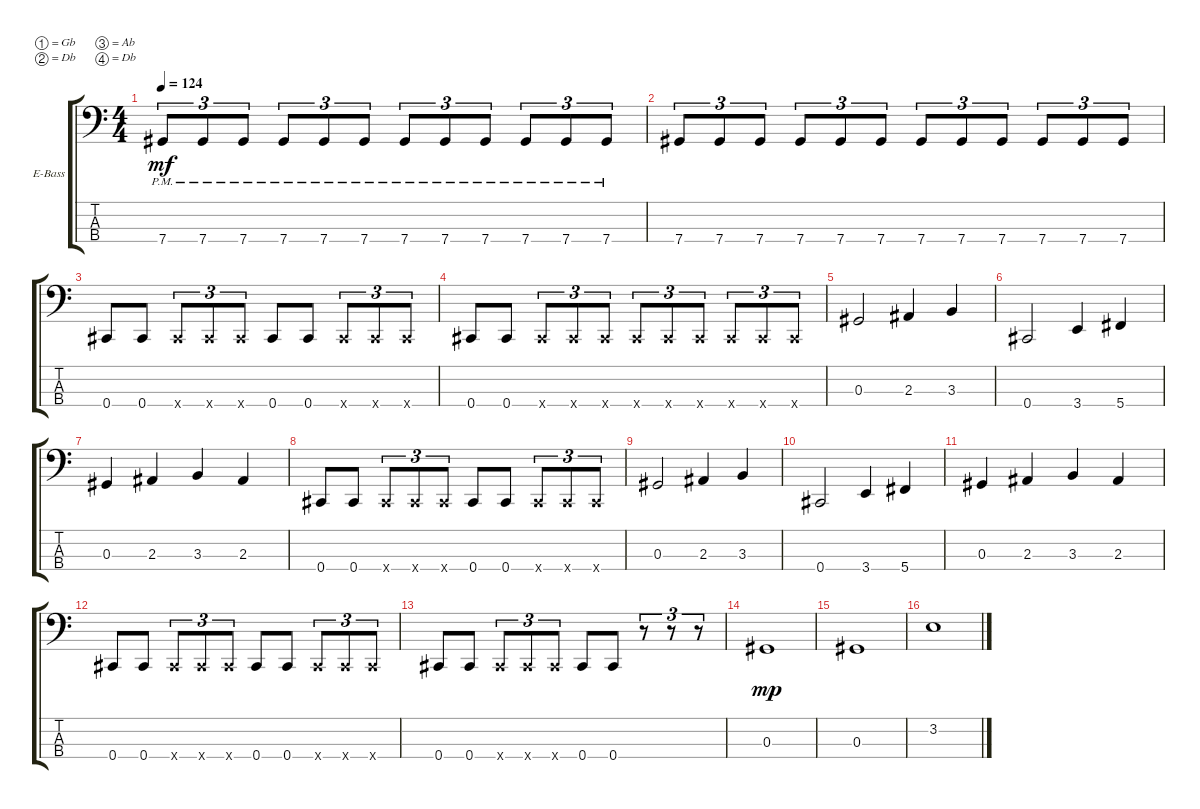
\defaultSystemsLayout 4
\bracketExtendMode groupsimilarinstruments
\firstSystemTrackNameOrientation horizontal
\otherSystemsTrackNameOrientation horizontal
\track ("Electric Bass" "E-Bass") {instrument electricbassfinger}
\staff {score tabs}
\tuning (Gb2 Db2 Ab1 Db1)
\ts (4 4)
\tempo 124
\clef f4
\scale
0.257559
\ks c
7.4{pm}.8{tu (3 2) dy mf} 7.4{pm}.8{tu (3 2)} 7.4{pm}.8{tu (3 2)} 7.4{pm}.8{tu (3 2)} 7.4{pm}.8{tu (3 2)} 7.4{pm}.8{tu (3 2)} 7.4{pm}.8{tu (3 2)} 7.4{pm}.8{tu (3 2)} 7.4{pm}.8{tu (3 2)} 7.4{pm}.8{tu (3 2)} 7.4{pm}.8{tu (3 2)} 7.4{pm}.8{tu (3 2)} |
\scale
0.257559 7.4.8{tu (3 2)} 7.4.8{tu (3 2)} 7.4.8{tu (3 2)} 7.4.8{tu (3 2)} 7.4.8{tu (3 2)} 7.4.8{tu (3 2)} 7.4.8{tu (3 2)} 7.4.8{tu (3 2)} 7.4.8{tu (3 2)} 7.4.8{tu (3 2)} 7.4.8{tu (3 2)} 7.4.8{tu (3 2)} |
\scale
0.237402 0.4.8 0.4.8 0.4{x}.8{tu (3 2)} 0.4{x}.8{tu (3 2)} 0.4{x}.8{tu (3 2)} 0.4.8 0.4.8 0.4{x}.8{tu (3 2)} 0.4{x}.8{tu (3 2)} 0.4{x}.8{tu (3 2)} |
\scale
0.24748 0.4.8 0.4.8 0.4{x}.8{tu (3 2)} 0.4{x}.8{tu (3 2)} 0.4{x}.8{tu (3 2)} 0.4{x}.8{tu (3 2)} 0.4{x}.8{tu (3 2)} 0.4{x}.8{tu (3 2)} 0.4{x}.8{tu (3 2)} 0.4{x}.8{tu (3 2)} 0.4{x}.8{tu (3 2)} |
\scale
0.196364 0.3.2 2.3.4 3.3.4 |
\scale
0.196364 0.4.2 3.4.4 5.4.4 |
\scale
0.221818 0.3.4 2.3.4 3.3.4 2.3.4 |
\scale
0.385455 0.4.8 0.4.8 0.4{x}.8{tu (3 2)} 0.4{x}.8{tu (3 2)} 0.4{x}.8{tu (3 2)} 0.4.8 0.4.8 0.4{x}.8{tu (3 2)} 0.4{x}.8{tu (3 2)} 0.4{x}.8{tu (3 2)} |
\scale
0.196364 0.3.2 2.3.4 3.3.4 |
\scale
0.196364 0.4.2 3.4.4 5.4.4 |
\scale
0.221818 0.3.4 2.3.4 3.3.4 2.3.4 |
\scale
0.385455 0.4.8 0.4.8 0.4{x}.8{tu (3 2)} 0.4{x}.8{tu (3 2)} 0.4{x}.8{tu (3 2)} 0.4.8 0.4.8 0.4{x}.8{tu (3 2)} 0.4{x}.8{tu (3 2)} 0.4{x}.8{tu (3 2)} |
\scale
0.536709 0.4.8 0.4.8 0.4{x}.8{tu (3 2)} 0.4{x}.8{tu (3 2)} 0.4{x}.8{tu (3 2)} 0.4.8 0.4.8 r.8{tu (3 2)} r.8{tu (3 2)} r.8{tu (3 2)} |
\scale
0.15443 0.3.1{dy mp} |
\scale
0.15443 0.3.1 |
\scale
0.15443 3.2.1
